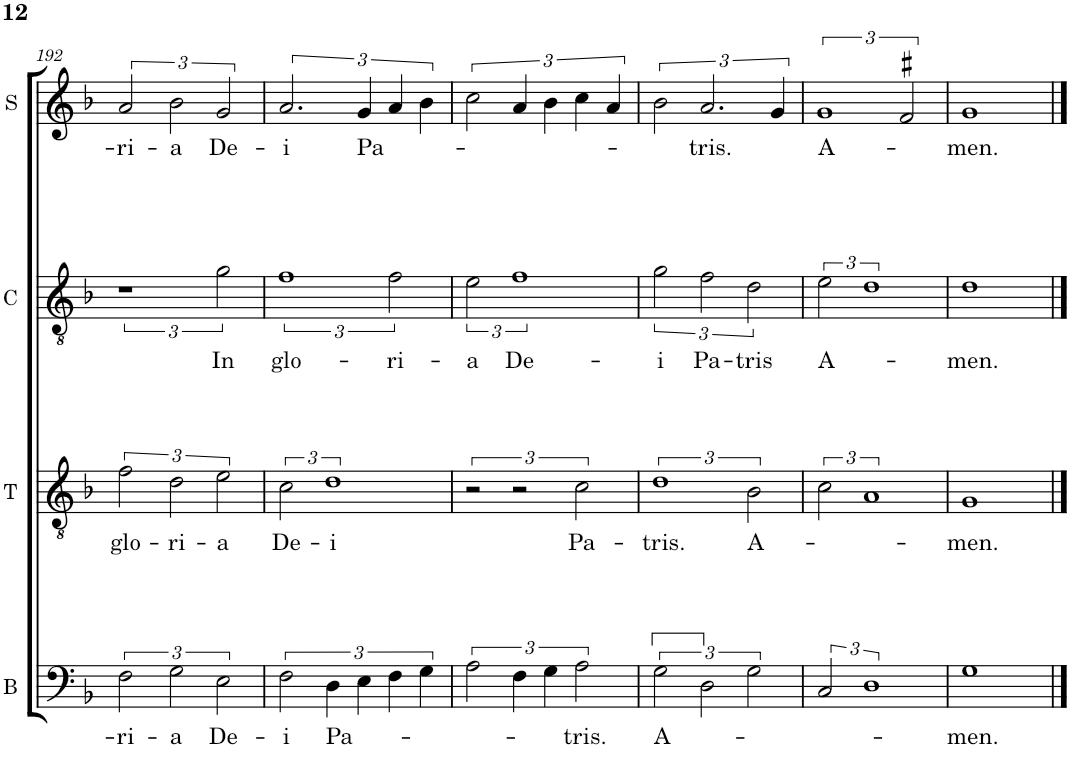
**kern	**text	**kern	**text	**kern	**text	**kern	**text
*part4	*part4	*part3	*part3	*part2	*part2	*part1	*part1
*staff4	*staff4	*staff3	*staff3	*staff2	*staff2	*staff1	*staff1
*I"B	*	*I"T	*	*I"C	*	*I"S	*
*I'B	*	*I'T	*	*I'C	*	*I'S	*
!!LO:PB:g=z
*clefF4	*	*clefGv2	*	*clefGv2	*	*clefG2	*
*	*	*	*	*Trd4c7	*	*	*
*k[b-]	*	*k[b-]	*	*k[b-]	*	*k[b-]	*
*M2/2	*	*M2/2	*	*M2/2	*	*M2/2	*
*met(c|)	*	*met(c|)	*	*met(c|)	*	*met(c|)	*
=192	=192	=192	=192	=192	=192	=192	=192
!	!LO:LY:b	!	!LO:LY:b	!	!	!	!LO:LY:b
3F\	-ri-	3f\	glo-	3%2r	.	3a/	-ri-
!	!LO:LY:b	!	!LO:LY:b	!	!	!	!LO:LY:b
3G\	-a	3d\	-ri-	.	.	3b-\	-a
!	!LO:LY:b	!	!LO:LY:b	!	!LO:LY:b	!	!LO:LY:b
3E\	De-	3e\	-a	3g\	In	3g/	De-
=193	=193	=193	=193	=193	=193	=193	=193
!	!LO:LY:b	!	!LO:LY:b	!	!LO:LY:b	!	!LO:LY:b
3F\	-i	3c\	De-	3%2f	glo-	3.a/	-i
!	!LO:LY:b	!	!LO:LY:b	!	!	!	!
6D\	Pa-	3%2d	-i	.	.	.	.
!	!	!	!	!	!	!	!LO:LY:b
6E\	.	.	.	.	.	6g/	Pa-
!	!	!	!	!	!LO:LY:b	!	!
6F\	.	.	.	3f\	-ri-	6a/	.
6G\	.	.	.	.	.	6b-\	.
=194	=194	=194	=194	=194	=194	=194	=194
!	!	!	!	!	!LO:LY:b	!	!
3A\	.	3r	.	3e\	-a	3cc\	.
!	!	!	!	!	!LO:LY:b	!	!
6F\	.	3r	.	3%2f	De-	6a/	.
6G\	.	.	.	.	.	6b-\	.
!	!LO:LY:b	!	!LO:LY:b	!	!	!	!
3A\	-tris.	3c\	Pa-	.	.	6cc\	.
.	.	.	.	.	.	6a/	.
=195	=195	=195	=195	=195	=195	=195	=195
!	!LO:LY:b	!	!LO:LY:b	!	!LO:LY:b	!	!
3G\	A-	3%2d	-tris.	3g\	-i	3b-\	.
!	!	!	!	!	!LO:LY:b	!	!LO:LY:b
3D\	.	.	.	3f\	Pa-	3.a/	-tris.
!	!	!	!LO:LY:b	!	!LO:LY:b	!	!
3G\	.	3B-\	A-	3d\	-tris	.	.
.	.	.	.	.	.	6g/	.
=196	=196	=196	=196	=196	=196	=196	=196
!	!	!	!	!	!LO:LY:b	!	!LO:LY:b
3C/	.	3c\	.	3e\	A-	3%2g	A-
3%2D	.	3%2A	.	3%2d	.	.	.
.	.	.	.	.	.	3f#X/	.
=197	=197	=197	=197	=197	=197	=197	=197
!	!LO:LY:b	!	!LO:LY:b	!	!LO:LY:b	!	!LO:LY:b
1G	-men.	1G	-men.	1d	-men.	1g	-men.
==	==	==	==	==	==	==	==
*-	*-	*-	*-	*-	*-	*-	*-
